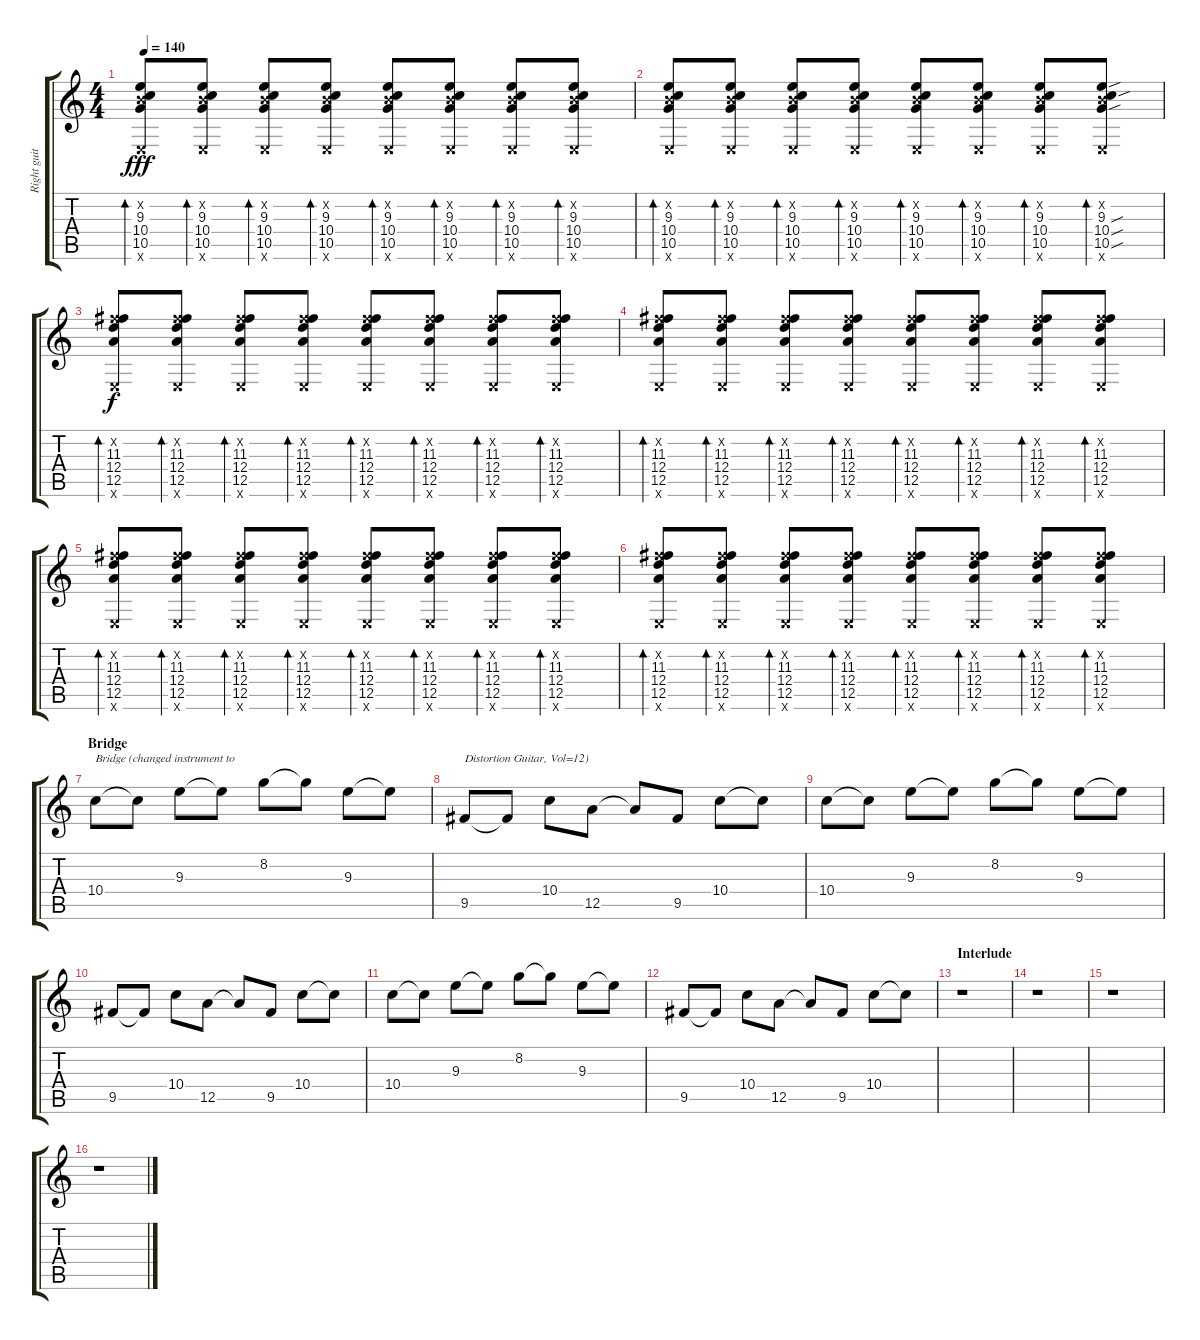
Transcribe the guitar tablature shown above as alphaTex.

\track ("Right guitar" "Right guit") {instrument overdrivenguitar}
\staff {score tabs}
\tuning (E4 B3 G3 D3 A2 E2) {hide}
\ts (4 4)
\tempo 140
\clef g2
\ks c
(0.2{x} 9.3 10.4 10.5 0.6{x}).8{bd 30 dy fff} (0.2{x} 9.3 10.4 10.5 0.6{x}).8{bd 30} (0.2{x} 9.3 10.4 10.5 0.6{x}).8{bd 30} (0.2{x} 9.3 10.4 10.5 0.6{x}).8{bd 30} (0.2{x} 9.3 10.4 10.5 0.6{x}).8{bd 30} (0.2{x} 9.3 10.4 10.5 0.6{x}).8{bd 30} (0.2{x} 9.3 10.4 10.5 0.6{x}).8{bd 30} (0.2{x} 9.3 10.4 10.5 0.6{x}).8{bd 30} |
(0.2{x} 9.3 10.4 10.5 0.6{x}).8{bd 30} (0.2{x} 9.3 10.4 10.5 0.6{x}).8{bd 30} (0.2{x} 9.3 10.4 10.5 0.6{x}).8{bd 30} (0.2{x} 9.3 10.4 10.5 0.6{x}).8{bd 30} (0.2{x} 9.3 10.4 10.5 0.6{x}).8{bd 30} (0.2{x} 9.3 10.4 10.5 0.6{x}).8{bd 30} (0.2{x} 9.3 10.4 10.5 0.6{x}).8{bd 30} (0.2{x} 9.3{sou} 10.4{sou} 10.5{sou} 0.6{x}).8{bd 30} |
(7.2{x} 11.3 12.4 12.5 0.6{x}).8{bd 30 dy f} (7.2{x} 11.3 12.4 12.5 0.6{x}).8{bd 30} (7.2{x} 11.3 12.4 12.5 0.6{x}).8{bd 30} (7.2{x} 11.3 12.4 12.5 0.6{x}).8{bd 30} (7.2{x} 11.3 12.4 12.5 0.6{x}).8{bd 30} (7.2{x} 11.3 12.4 12.5 0.6{x}).8{bd 30} (7.2{x} 11.3 12.4 12.5 0.6{x}).8{bd 30} (7.2{x} 11.3 12.4 12.5 0.6{x}).8{bd 30} |
(7.2{x} 11.3 12.4 12.5 0.6{x}).8{bd 30} (7.2{x} 11.3 12.4 12.5 0.6{x}).8{bd 30} (7.2{x} 11.3 12.4 12.5 0.6{x}).8{bd 30} (7.2{x} 11.3 12.4 12.5 0.6{x}).8{bd 30} (7.2{x} 11.3 12.4 12.5 0.6{x}).8{bd 30} (7.2{x} 11.3 12.4 12.5 0.6{x}).8{bd 30} (7.2{x} 11.3 12.4 12.5 0.6{x}).8{bd 30} (7.2{x} 11.3 12.4 12.5 0.6{x}).8{bd 30} |
(7.2{x} 11.3 12.4 12.5 0.6{x}).8{bd 30} (7.2{x} 11.3 12.4 12.5 0.6{x}).8{bd 30} (7.2{x} 11.3 12.4 12.5 0.6{x}).8{bd 30} (7.2{x} 11.3 12.4 12.5 0.6{x}).8{bd 30} (7.2{x} 11.3 12.4 12.5 0.6{x}).8{bd 30} (7.2{x} 11.3 12.4 12.5 0.6{x}).8{bd 30} (7.2{x} 11.3 12.4 12.5 0.6{x}).8{bd 30} (7.2{x} 11.3 12.4 12.5 0.6{x}).8{bd 30} |
(7.2{x} 11.3 12.4 12.5 0.6{x}).8{bd 30} (7.2{x} 11.3 12.4 12.5 0.6{x}).8{bd 30} (7.2{x} 11.3 12.4 12.5 0.6{x}).8{bd 30} (7.2{x} 11.3 12.4 12.5 0.6{x}).8{bd 30} (7.2{x} 11.3 12.4 12.5 0.6{x}).8{bd 30} (7.2{x} 11.3 12.4 12.5 0.6{x}).8{bd 30} (7.2{x} 11.3 12.4 12.5 0.6{x}).8{bd 30} (7.2{x} 11.3 12.4 12.5 0.6{x}).8{bd 30} |
\section ("" "Bridge")
10.4.8{txt "Bridge (changed instrument to" volume 12 instrument distortionguitar} 10.4{t}.8 9.3.8 9.3{t}.8 8.2.8 8.2{t}.8 9.3.8 9.3{t}.8 |
9.5.8{txt "Distortion Guitar, Vol=12)"} 9.5{t}.8 10.4.8 12.5.8 12.5{t}.8 9.5.8 10.4.8 10.4{t}.8 |
10.4.8 10.4{t}.8 9.3.8 9.3{t}.8 8.2.8 8.2{t}.8 9.3.8 9.3{t}.8 |
9.5.8 9.5{t}.8 10.4.8 12.5.8 12.5{t}.8 9.5.8 10.4.8 10.4{t}.8 |
10.4.8 10.4{t}.8 9.3.8 9.3{t}.8 8.2.8 8.2{t}.8 9.3.8 9.3{t}.8 |
9.5.8 9.5{t}.8 10.4.8 12.5.8 12.5{t}.8 9.5.8 10.4.8 10.4{t}.8 |
\section ("" "Interlude")
r.1 |
r.1 |
r.1 |
r.1
